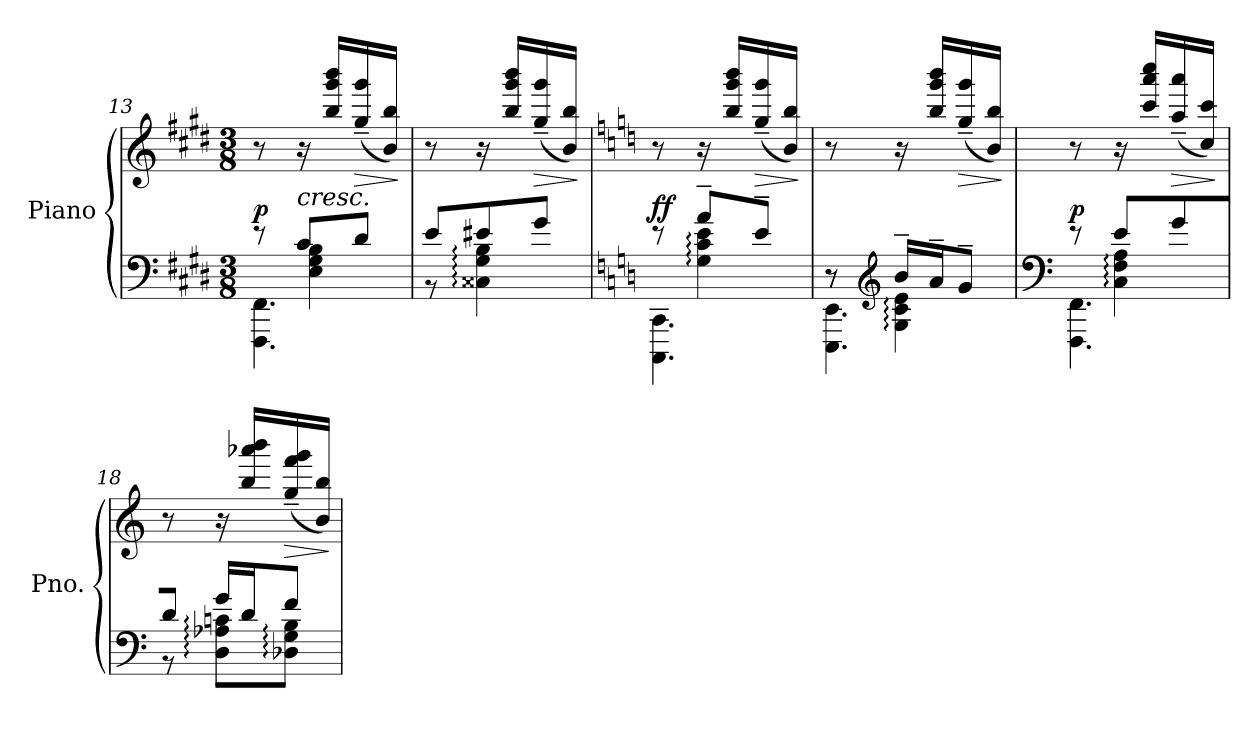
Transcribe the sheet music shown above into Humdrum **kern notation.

**kern	**kern	**dynam
*part1	*part1	*part1
*staff2	*staff1	*staff1/2
*I"Piano	*	*
*I'Pno.	*	*
!!LO:LB:g=z
*clefF4	*clefG2	*
*k[f#c#g#d#]	*k[f#c#g#d#]	*
*M3/8	*M3/8	*
=13	=13	=13
*^	*	*
*	*^	*	*
!	!	!	!	!LO:DY:a=2
8r	4.FFF#\ 4.FF#\	8ryy	8r	p
!LO:TX:a:i:t=cresc.	!	!	!	!
8c#/L	.	4E\ 4G#\ 4B\	16r	.
.	.	.	16bb/ 16ggg#/ 16bbb/LL	.
!	!	!	!	!LO:HP:b
8d#/J	.	.	(<16gg#/~ 16ggg#/~	>
.	.	.	16b/ 16bb/JJ)	.
*v	*v	*v	*	*
.	.	]
=14	=14	=14
*^	*	*
8e/L	8r	8r	.
8e#X/	4C##X\: 4G#\: 4B\:	16r	.
.	.	16bb/ 16ggg#/ 16bbb/LL	.
!	!	!	!LO:HP:b
8g#/J	.	(<16gg#/~ 16ggg#/~	>
.	.	16b/ 16bb/JJ)	.
*v	*v	*	*
.	.	]
=15	=15	=15
*k[]	*k[]	*
*^	*	*
*	*^	*	*
!	!	!	!	!LO:DY:a=2
8r	4.CCC\ 4.CC\	8ryy	8r	ff
8a~/L	.	4G\: 4c\: 4e\:	16r	.
.	.	.	16bb/ 16ggg/ 16bbb/LL	.
!	!	!	!	!LO:HP:b
8e~/J	.	.	(<16gg/~ 16ggg/~	>
.	.	.	16b/ 16bb/JJ)	.
*v	*v	*v	*	*
.	.	]
=16	=16	=16
*^	*	*
*	*^	*	*
8r	4.EEE\ 4.EE\	8r	8r	.
*clefG2	*	*	*	*
16b~/LL	.	4G\: 4c\: 4e\:	16r	.
16a~/J	.	.	16bb/ 16ggg/ 16bbb/LL	.
!	!	!	!	!LO:HP:b
8g~/J	.	.	(<16gg/~ 16ggg/~	>
.	.	.	16b/ 16bb/JJ)	.
*v	*v	*v	*	*
.	.	]
!!LO:PB:g=z
=17	=17	=17
*clefF4	*	*
*^	*	*
*	*^	*	*
!	!	!	!	!LO:DY:a=2
8r	4.FFF\ 4.FF\	8ryy	8r	p
8e/L	.	4C\: 4F\: 4A\:	16r	.
.	.	.	16ccc/ 16aaa/ 16cccc/LL	.
!	!	!	!	!LO:HP:b
8g/	.	.	(<16aa/~ 16aaa/~	>
.	.	.	16cc/ 16ccc/JJ)	.
*v	*v	*v	*	*
.	.	]
=18	=18	=18
*^	*	*
8d/J	8r	8r	.
16g/LL	8D\: 8A-X\: 8cn\:L	16r	.
16d/J	.	16bb/ 16aaa-X/ 16bbb/LL	.
!	!	!	!LO:HP:b
8f/J	8D-X\: 8G\: 8B\:J	(<16gg/~ 16fff/~ 16ggg/~	>
.	.	16b/ 16bb/JJ)	.
*v	*v	*	*
.	.	]
=	=	=
*-	*-	*-
